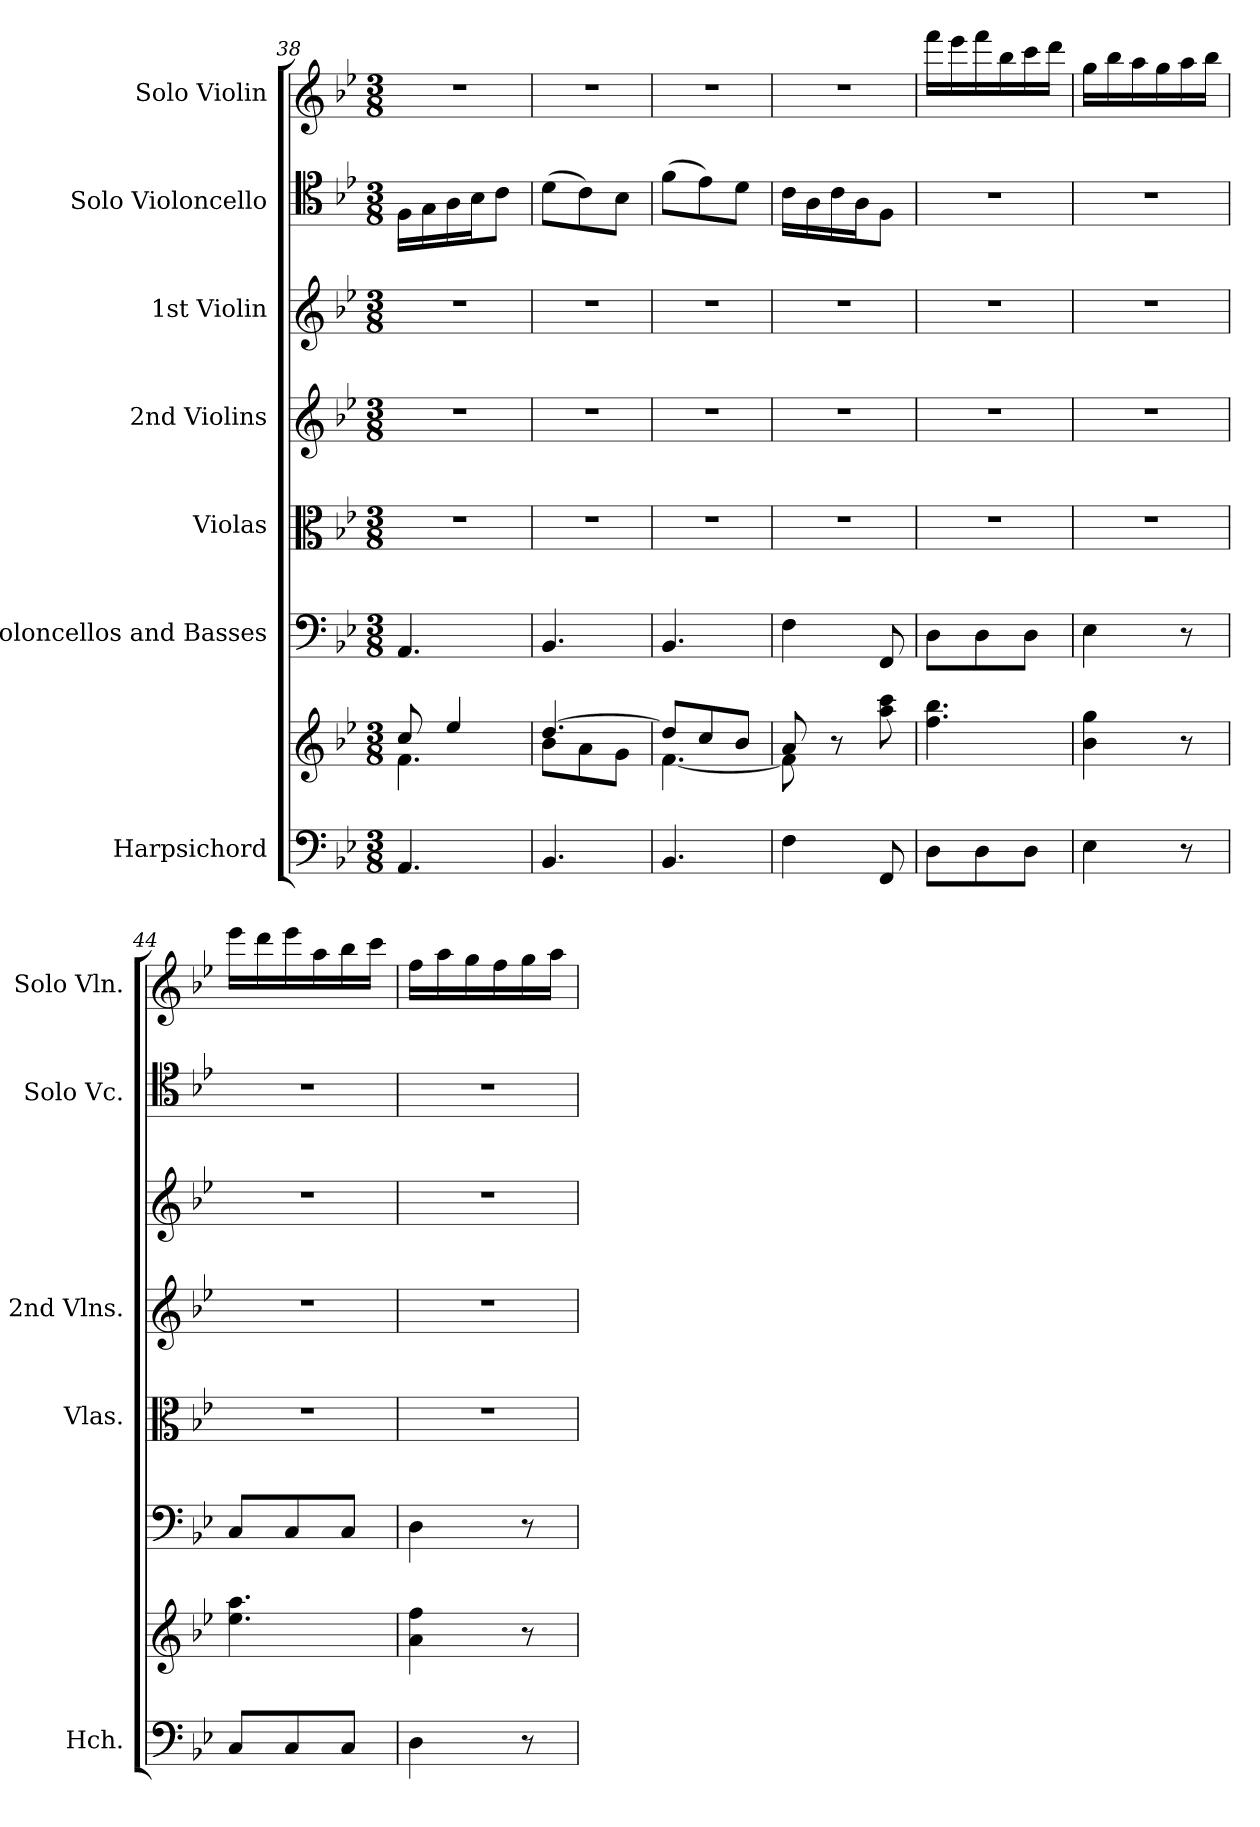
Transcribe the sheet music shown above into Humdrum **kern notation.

**kern	**kern	**kern	**kern	**kern	**kern	**kern	**kern
*part7	*part7	*part6	*part5	*part4	*part3	*part2	*part1
*staff8	*staff7	*staff6	*staff5	*staff4	*staff3	*staff2	*staff1
*I"Harpsichord	*	*I"Violoncellos and Basses	*I"Violas	*I"2nd Violins	*I"1st Violin	*I"Solo Violoncello	*I"Solo Violin
*I'Hch.	*	*	*I'Vlas.	*I'2nd Vlns.	*	*I'Solo Vc.	*I'Solo Vln.
*clefF4	*clefG2	*clefF4	*clefC3	*clefG2	*clefG2	*clefC4	*clefG2
*k[b-e-]	*k[b-e-]	*k[b-e-]	*k[b-e-]	*k[b-e-]	*k[b-e-]	*k[b-e-]	*k[b-e-]
*M3/8	*M3/8	*M3/8	*M3/8	*M3/8	*M3/8	*M3/8	*M3/8
=38	=38	=38	=38	=38	=38	=38	=38
*	*^	*	*	*	*	*	*
4.AA/	8cc/	4.f\	4.AA/	4.r	4.r	4.r	16F\LL	4.r
.	.	.	.	.	.	.	16G\	.
.	4ee-/	.	.	.	.	.	16A\	.
.	.	.	.	.	.	.	16B-\J	.
.	.	.	.	.	.	.	8c\J	.
!!LO:LB:g=z
=39	=39	=39	=39	=39	=39	=39	=39	=39
4.BB-/	[4.dd/	8b-\L	4.BB-/	4.r	4.r	4.r	(>8d\L	4.r
.	.	8a\	.	.	.	.	8c\)	.
.	.	8g\J	.	.	.	.	8B-\J	.
=40	=40	=40	=40	=40	=40	=40	=40	=40
4.BB-/	8dd/L]	[4.f\	4.BB-/	4.r	4.r	4.r	(>8f\L	4.r
.	8cc/	.	.	.	.	.	8e-\)	.
.	8b-/J	.	.	.	.	.	8d\J	.
=41	=41	=41	=41	=41	=41	=41	=41	=41
4F\	8a/	8f\]	4F\	4.r	4.r	4.r	16c\LL	4.r
.	.	.	.	.	.	.	16A\	.
.	8r	4ryy	.	.	.	.	16c\	.
.	.	.	.	.	.	.	16A\J	.
8FF/	8aa\ 8ccc\	.	8FF/	.	.	.	8F\J	.
*	*v	*v	*	*	*	*	*	*
=42	=42	=42	=42	=42	=42	=42	=42
8D\L	4.ff\ 4.bb-\	8D\L	4.r	4.r	4.r	4.r	16fff\LL
.	.	.	.	.	.	.	16eee-\
8D\	.	8D\	.	.	.	.	16fff\
.	.	.	.	.	.	.	16bb-\
8D\J	.	8D\J	.	.	.	.	16ccc\
.	.	.	.	.	.	.	16ddd\JJ
=43	=43	=43	=43	=43	=43	=43	=43
4E-\	4b-\ 4gg\	4E-\	4.r	4.r	4.r	4.r	16gg\LL
.	.	.	.	.	.	.	16bb-\
.	.	.	.	.	.	.	16aa\
.	.	.	.	.	.	.	16gg\
8r	8r	8r	.	.	.	.	16aa\
.	.	.	.	.	.	.	16bb-\JJ
=44	=44	=44	=44	=44	=44	=44	=44
8C/L	4.ee-\ 4.aa\	8C/L	4.r	4.r	4.r	4.r	16eee-\LL
.	.	.	.	.	.	.	16ddd\
8C/	.	8C/	.	.	.	.	16eee-\
.	.	.	.	.	.	.	16aa\
8C/J	.	8C/J	.	.	.	.	16bb-\
.	.	.	.	.	.	.	16ccc\JJ
=45	=45	=45	=45	=45	=45	=45	=45
4D\	4a\ 4ff\	4D\	4.r	4.r	4.r	4.r	16ff\LL
.	.	.	.	.	.	.	16aa\
.	.	.	.	.	.	.	16gg\
.	.	.	.	.	.	.	16ff\
8r	8r	8r	.	.	.	.	16gg\
.	.	.	.	.	.	.	16aa\JJ
=	=	=	=	=	=	=	=
*-	*-	*-	*-	*-	*-	*-	*-
